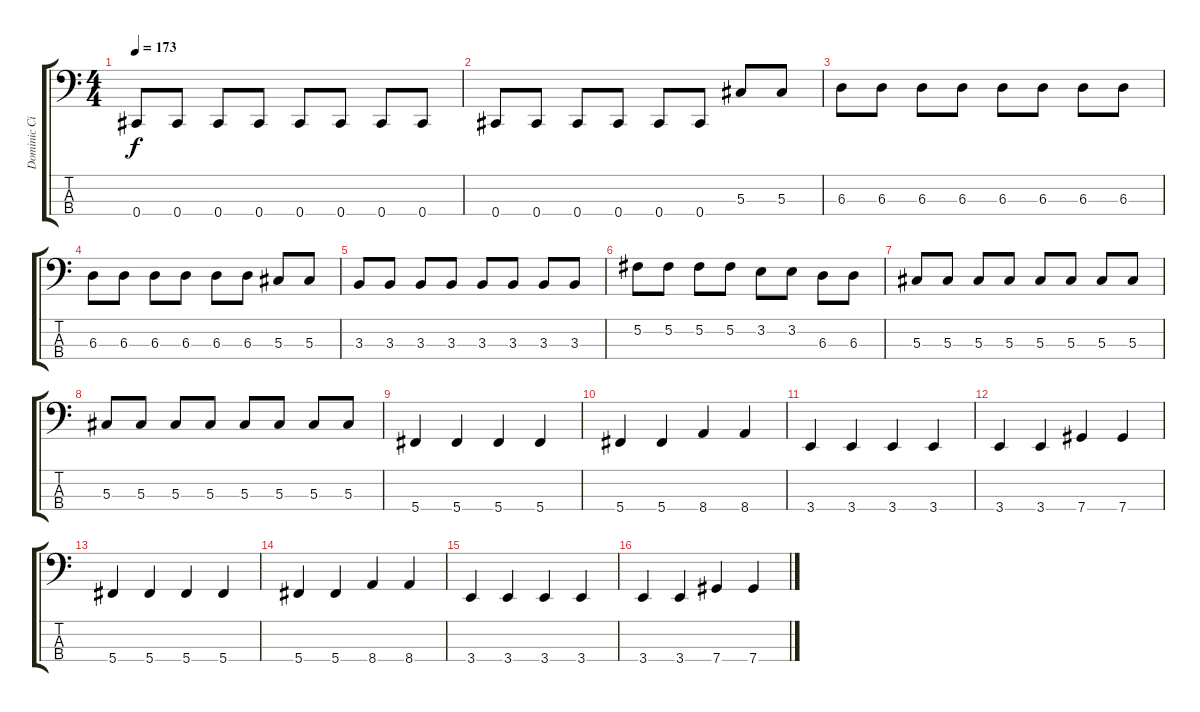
\track ("Dominic Cifarelli" "Dominic Ci") {instrument electricbassfinger}
\staff {score tabs}
\tuning (Gb2 Db2 Ab1 Db1) {hide}
\ts (4 4)
\tempo 173
\clef f4
\ks c
0.4.8{dy f} 0.4.8 0.4.8 0.4.8 0.4.8 0.4.8 0.4.8 0.4.8 |
0.4.8 0.4.8 0.4.8 0.4.8 0.4.8 0.4.8 5.3.8 5.3.8 |
6.3.8 6.3.8 6.3.8 6.3.8 6.3.8 6.3.8 6.3.8 6.3.8 |
6.3.8 6.3.8 6.3.8 6.3.8 6.3.8 6.3.8 5.3.8 5.3.8 |
3.3.8 3.3.8 3.3.8 3.3.8 3.3.8 3.3.8 3.3.8 3.3.8 |
5.2.8 5.2.8 5.2.8 5.2.8 3.2.8 3.2.8 6.3.8 6.3.8 |
5.3.8 5.3.8 5.3.8 5.3.8 5.3.8 5.3.8 5.3.8 5.3.8 |
5.3.8 5.3.8 5.3.8 5.3.8 5.3.8 5.3.8 5.3.8 5.3.8 |
5.4.4 5.4.4 5.4.4 5.4.4 |
5.4.4 5.4.4 8.4.4 8.4.4 |
3.4.4 3.4.4 3.4.4 3.4.4 |
3.4.4 3.4.4 7.4.4 7.4.4 |
5.4.4 5.4.4 5.4.4 5.4.4 |
5.4.4 5.4.4 8.4.4 8.4.4 |
3.4.4 3.4.4 3.4.4 3.4.4 |
3.4.4 3.4.4 7.4.4 7.4.4
